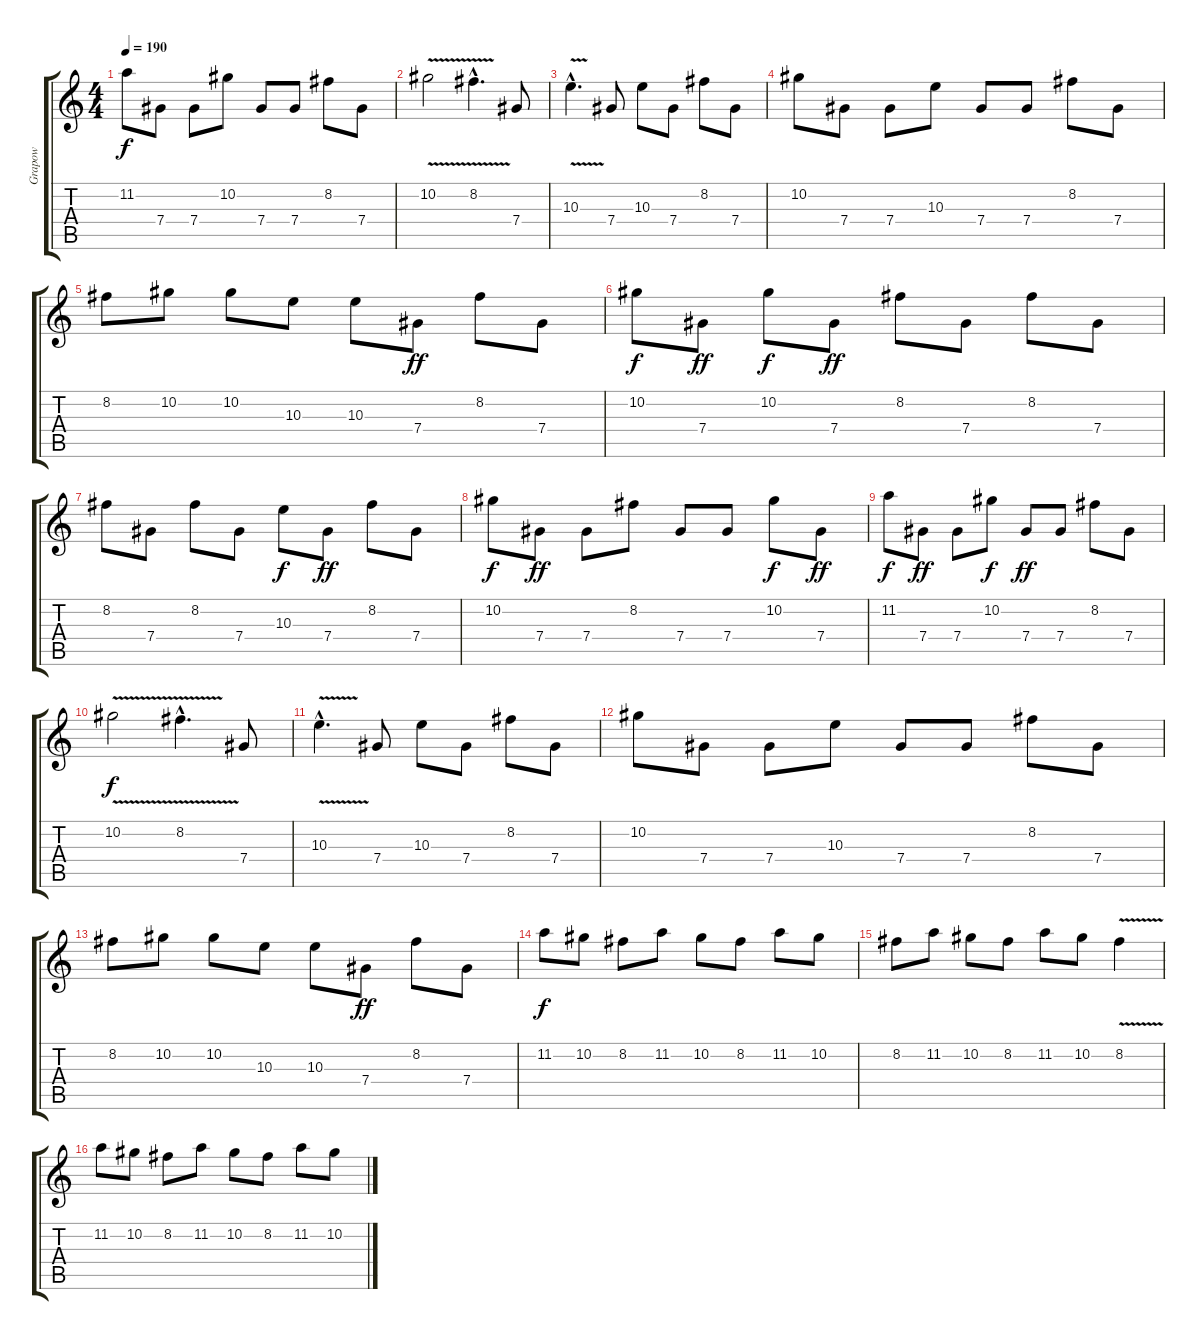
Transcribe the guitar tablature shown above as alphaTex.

\track ("Grapow" "Grapow") {instrument overdrivenguitar}
\staff {score tabs}
\tuning (Eb4 Bb3 Gb3 Db3 Ab2 Db2) {hide}
\ts (4 4)
\tempo 190
\clef g2
\ks c
11.2.8{dy f} 7.4.8 7.4.8 10.2.8 7.4.8 7.4.8 8.2.8 7.4.8 |
10.2{v}.2 8.2{v hac}.4{d} 7.4.8 |
10.3{v hac}.4{d} 7.4.8 10.3.8 7.4.8 8.2.8 7.4.8 |
10.2.8 7.4.8 7.4.8 10.3.8 7.4.8 7.4.8 8.2.8 7.4.8 |
8.2.8 10.2.8 10.2.8 10.3.8 10.3.8 7.4.8{dy ff} 8.2.8 7.4.8 |
10.2.8{dy f} 7.4.8{dy ff} 10.2.8{dy f} 7.4.8{dy ff} 8.2.8 7.4.8 8.2.8 7.4.8 |
8.2.8 7.4.8 8.2.8 7.4.8 10.3.8{dy f} 7.4.8{dy ff} 8.2.8 7.4.8 |
10.2.8{dy f} 7.4.8{dy ff} 7.4.8 8.2.8 7.4.8 7.4.8 10.2.8{dy f} 7.4.8{dy ff} |
11.2.8{dy f} 7.4.8{dy ff} 7.4.8 10.2.8{dy f} 7.4.8{dy ff} 7.4.8 8.2.8 7.4.8 |
10.2{v}.2{dy f} 8.2{v hac}.4{d} 7.4.8 |
10.3{v hac}.4{d} 7.4.8 10.3.8 7.4.8 8.2.8 7.4.8 |
10.2.8 7.4.8 7.4.8 10.3.8 7.4.8 7.4.8 8.2.8 7.4.8 |
8.2.8 10.2.8 10.2.8 10.3.8 10.3.8 7.4.8{dy ff} 8.2.8 7.4.8 |
11.2.8{dy f} 10.2.8 8.2.8 11.2.8 10.2.8 8.2.8 11.2.8 10.2.8 |
8.2.8 11.2.8 10.2.8 8.2.8 11.2.8 10.2.8 8.2{v}.4 |
11.2.8 10.2.8 8.2.8 11.2.8 10.2.8 8.2.8 11.2.8 10.2.8
